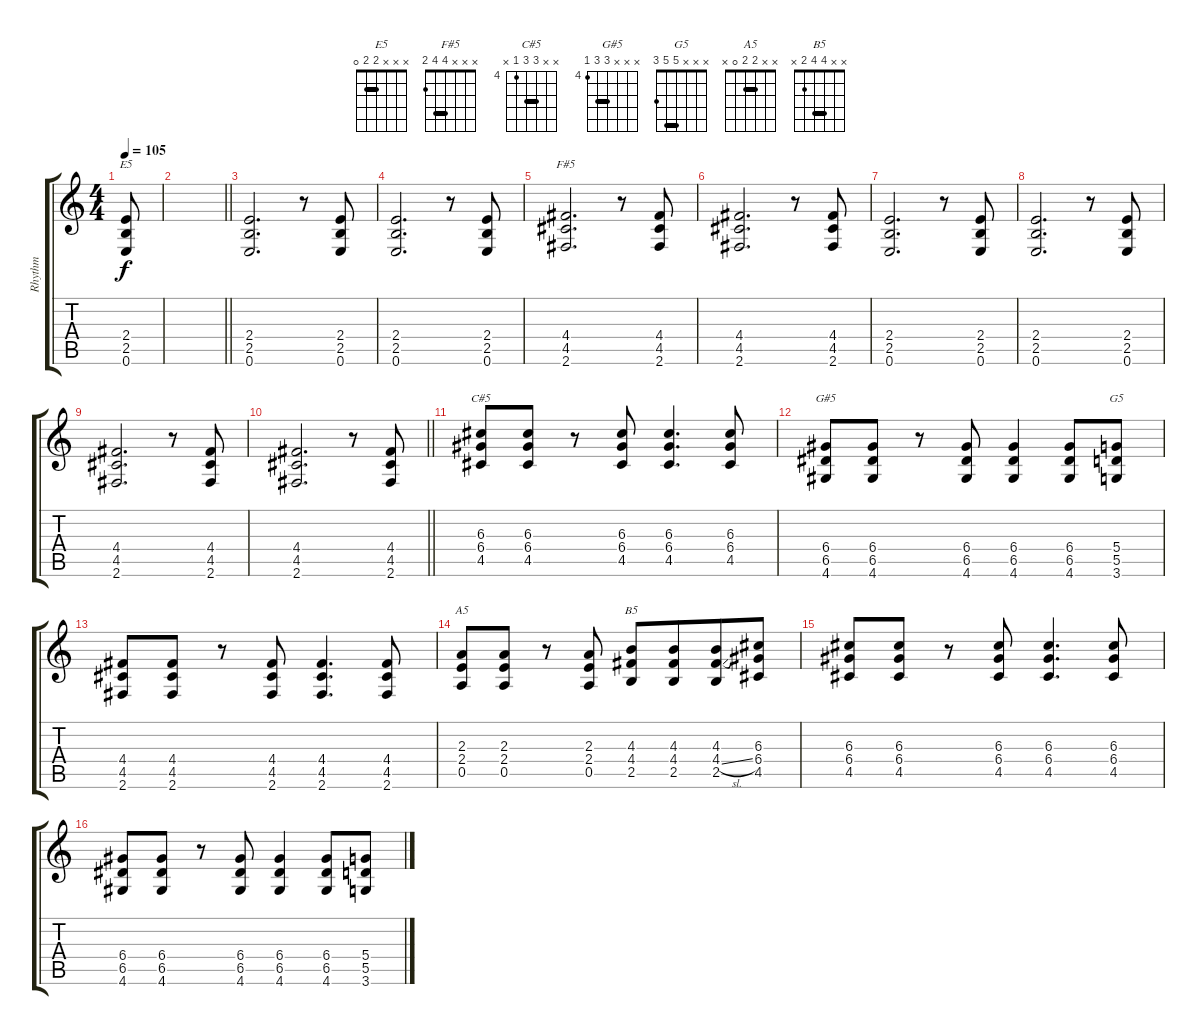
\track ("Rhythm" "Rhythm") {instrument overdrivenguitar}
\staff {score tabs}
\tuning (E4 B3 G3 D3 A2 E2) {hide}
\chord ("E5" x x x 2 2 0) {barre 2}
\chord ("F#5" x x x 4 4 2) {barre 4}
\chord ("C#5" x x 6 6 4 x) {firstfret 4 barre 6}
\chord ("G#5" x x x 6 6 4) {firstfret 4 barre 6}
\chord ("G5" x x x 5 5 3) {barre 5}
\chord ("A5" x x 2 2 0 x) {barre 2}
\chord ("B5" x x 4 4 2 x) {barre 4}
\ts (4 4)
\tempo 105
\clef g2
\ks c
(2.4 2.5 0.6).8{ch "E5" dy f} |
\barLineRight lightlight
|
(2.4 2.5 0.6).2{d} r.8 (2.4 2.5 0.6).8 |
(2.4 2.5 0.6).2{d} r.8 (2.4 2.5 0.6).8 |
(4.4 4.5 2.6).2{d ch "F#5"} r.8 (4.4 4.5 2.6).8 |
(4.4 4.5 2.6).2{d} r.8 (4.4 4.5 2.6).8 |
(2.4 2.5 0.6).2{d} r.8 (2.4 2.5 0.6).8 |
(2.4 2.5 0.6).2{d} r.8 (2.4 2.5 0.6).8 |
(4.4 4.5 2.6).2{d} r.8 (4.4 4.5 2.6).8 |
\barLineRight lightlight
(4.4 4.5 2.6).2{d} r.8 (4.4 4.5 2.6).8 |
(6.3 6.4 4.5).8{ch "C#5"} (6.3 6.4 4.5).8 r.8 (6.3 6.4 4.5).8 (6.3 6.4 4.5).4{d} (6.3 6.4 4.5).8 |
(6.4 6.5 4.6).8{ch "G#5"} (6.4 6.5 4.6).8 r.8 (6.4 6.5 4.6).8 (6.4 6.5 4.6).4 (6.4 6.5 4.6).8 (5.4 5.5 3.6).8{ch "G5"} |
(4.4 4.5 2.6).8 (4.4 4.5 2.6).8 r.8 (4.4 4.5 2.6).8 (4.4 4.5 2.6).4{d} (4.4 4.5 2.6).8 |
(2.3 2.4 0.5).8{ch "A5"} (2.3 2.4 0.5).8 r.8 (2.3 2.4 0.5).8 (4.3 4.4 2.5).8{ch "B5"} (4.3 4.4 2.5).8{beam merge} (4.3 4.4{sl} 2.5).8{beam merge} (6.3 6.4 4.5).8 |
(6.3 6.4 4.5).8 (6.3 6.4 4.5).8 r.8 (6.3 6.4 4.5).8 (6.3 6.4 4.5).4{d} (6.3 6.4 4.5).8 |
(6.4 6.5 4.6).8 (6.4 6.5 4.6).8 r.8 (6.4 6.5 4.6).8 (6.4 6.5 4.6).4 (6.4 6.5 4.6).8 (5.4 5.5 3.6).8
